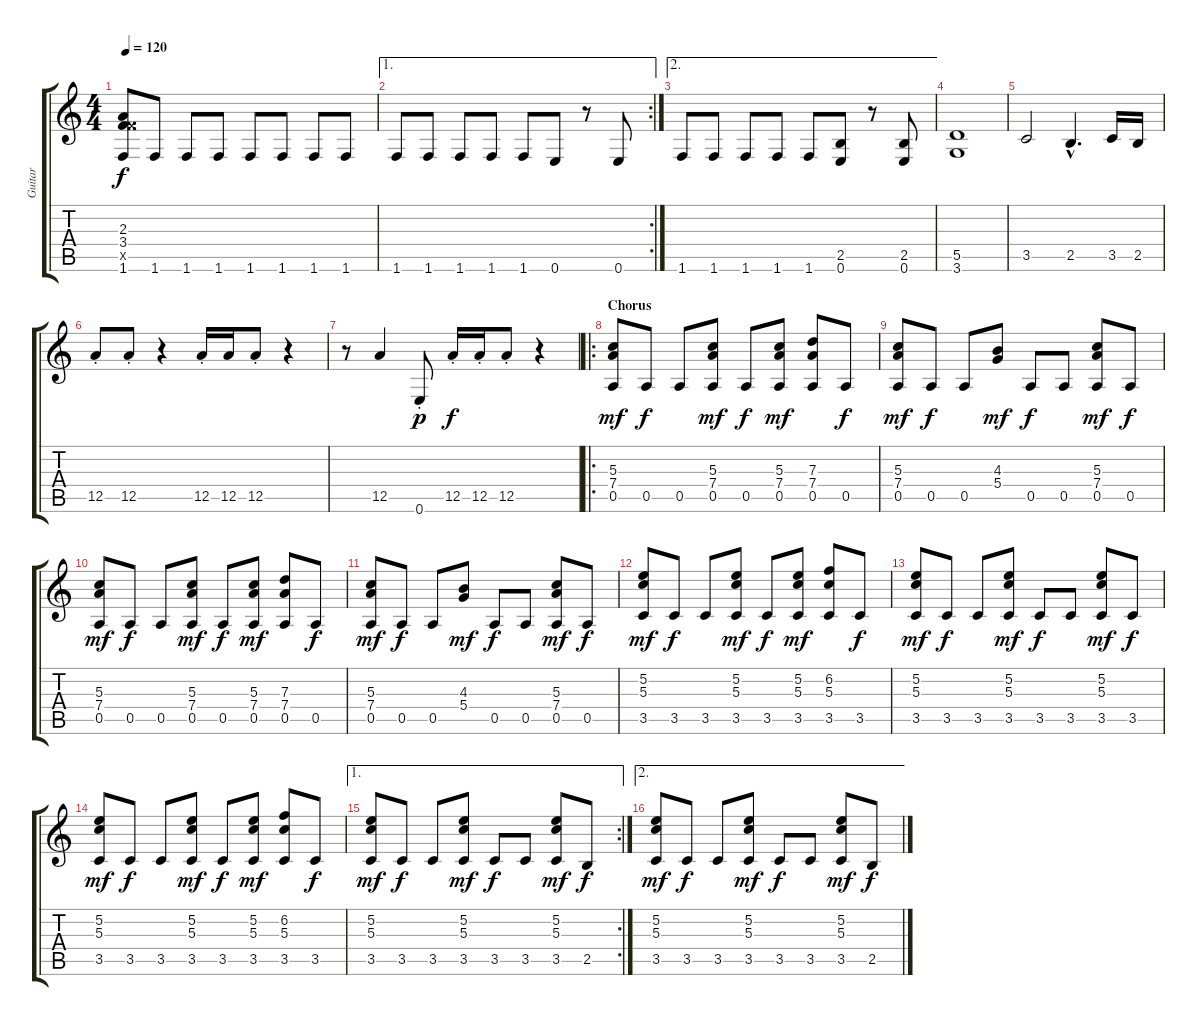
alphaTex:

\track ("Guitar" "Guitar") {instrument acousticguitarsteel}
\staff {score tabs}
\tuning (E4 B3 G3 D3 A2 E2) {hide}
\ts (4 4)
\tempo 120
\clef g2
\ks c
(2.3 3.4 8.5{x} 1.6).8{dy f} 1.6.8 1.6.8 1.6.8 1.6.8 1.6.8 1.6.8 1.6.8 |
\ae 1
\rc 2
1.6.8 1.6.8 1.6.8 1.6.8 1.6.8 0.6.8 r.8 0.6.8 |
\ae 2
1.6.8 1.6.8 1.6.8 1.6.8 1.6.8 (2.5 0.6).8 r.8 (2.5 0.6).8 |
(5.5 3.6).1 |
3.5.2 2.5{hac}.4{d} 3.5.16 2.5.16 |
12.5{st}.8 12.5{st}.8 r.4 12.5{st}.16 12.5.16 12.5{st}.8 r.4 |
r.8 12.5.4 0.6{st}.8{dy p} 12.5{st}.16{dy f} 12.5{st}.16 12.5{st}.8 r.4 |
\ro
\section ("" "Chorus")
(5.3 7.4 0.5).8{dy mf volume 14 instrument distortionguitar} 0.5.8{dy f} 0.5.8 (5.3 7.4 0.5).8{dy mf volume 14 instrument distortionguitar} 0.5.8{dy f} (5.3 7.4 0.5).8{dy mf volume 14 instrument distortionguitar} (7.3 7.4 0.5).8 0.5.8{dy f} |
(5.3 7.4 0.5).8{dy mf} 0.5.8{dy f} 0.5.8 (4.3 5.4).8{dy mf} 0.5.8{dy f} 0.5.8 (5.3 7.4 0.5).8{dy mf} 0.5.8{dy f} |
(5.3 7.4 0.5).8{dy mf volume 14 instrument distortionguitar} 0.5.8{dy f} 0.5.8 (5.3 7.4 0.5).8{dy mf volume 14 instrument distortionguitar} 0.5.8{dy f} (5.3 7.4 0.5).8{dy mf volume 14 instrument distortionguitar} (7.3 7.4 0.5).8 0.5.8{dy f} |
(5.3 7.4 0.5).8{dy mf} 0.5.8{dy f} 0.5.8 (4.3 5.4).8{dy mf} 0.5.8{dy f} 0.5.8 (5.3 7.4 0.5).8{dy mf} 0.5.8{dy f} |
(5.2 5.3 3.5).8{dy mf} 3.5.8{dy f} 3.5.8 (5.2 5.3 3.5).8{dy mf} 3.5.8{dy f} (5.2 5.3 3.5).8{dy mf} (6.2 5.3 3.5).8 3.5.8{dy f} |
(5.2 5.3 3.5).8{dy mf} 3.5.8{dy f} 3.5.8 (5.2 5.3 3.5).8{dy mf} 3.5.8{dy f} 3.5.8 (5.2 5.3 3.5).8{dy mf} 3.5.8{dy f} |
(5.2 5.3 3.5).8{dy mf} 3.5.8{dy f} 3.5.8 (5.2 5.3 3.5).8{dy mf} 3.5.8{dy f} (5.2 5.3 3.5).8{dy mf} (6.2 5.3 3.5).8 3.5.8{dy f} |
\ae 1
\rc 2
(5.2 5.3 3.5).8{dy mf} 3.5.8{dy f} 3.5.8 (5.2 5.3 3.5).8{dy mf} 3.5.8{dy f} 3.5.8 (5.2 5.3 3.5).8{dy mf} 2.5.8{dy f} |
\ae 2
(5.2 5.3 3.5).8{dy mf} 3.5.8{dy f} 3.5.8 (5.2 5.3 3.5).8{dy mf} 3.5.8{dy f} 3.5.8 (5.2 5.3 3.5).8{dy mf} 2.5.8{dy f}
